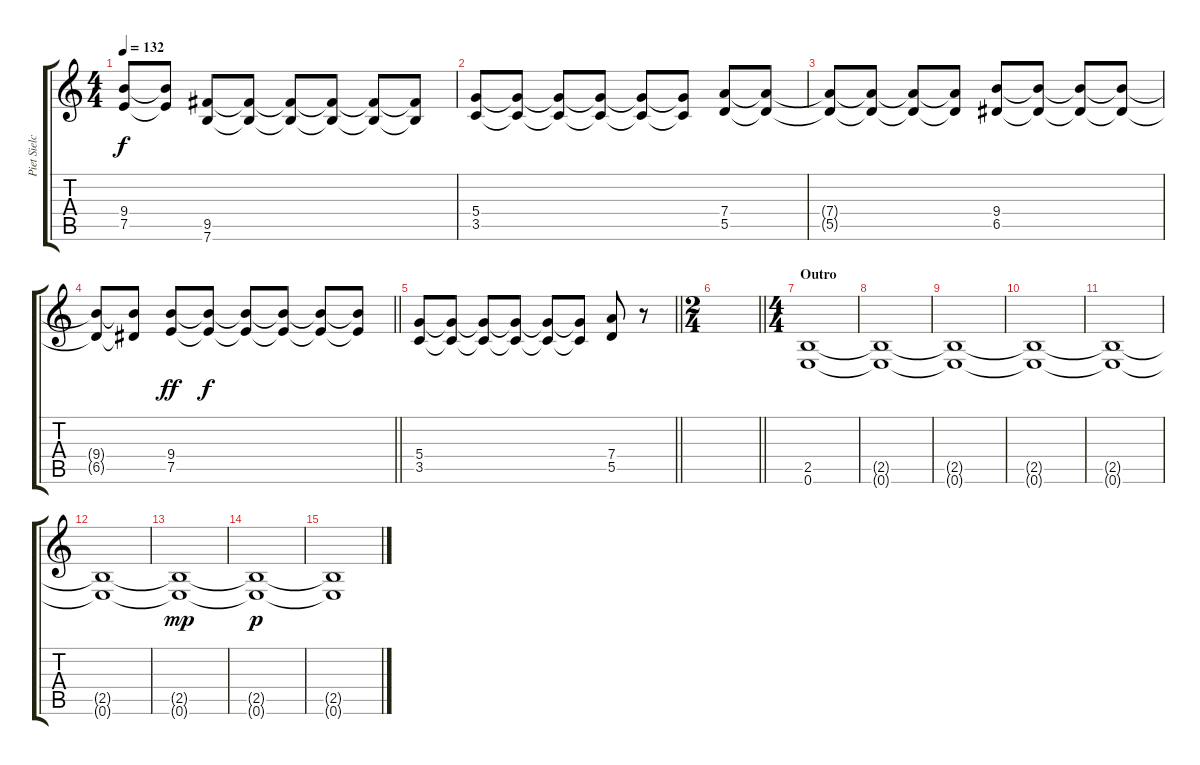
\track ("Piet Sielck" "Piet Sielc") {instrument distortionguitar}
\staff {score tabs}
\tuning (E4 B3 G3 D3 A2 E2) {hide}
\ts (4 4)
\tempo 132
\clef g2
\ks c
(9.4{t} 7.5{t}).8{dy f} (9.4{t} 7.5{t}).8 (9.5 7.6).8 (9.5{t} 7.6{t}).8 (9.5{t} 7.6{t}).8 (9.5{t} 7.6{t}).8 (9.5{t} 7.6{t}).8 (9.5{t} 7.6{t}).8 |
(5.4 3.5).8 (5.4{t} 3.5{t}).8 (5.4{t} 3.5{t}).8 (5.4{t} 3.5{t}).8 (5.4{t} 3.5{t}).8 (5.4{t} 3.5{t}).8 (7.4 5.5).8 (7.4{t} 5.5{t}).8 |
(7.4{t} 5.5{t}).8 (7.4{t} 5.5{t}).8 (7.4{t} 5.5{t}).8 (7.4{t} 5.5{t}).8 (9.4 6.5).8 (9.4{t} 6.5{t}).8 (9.4{t} 6.5{t}).8 (9.4{t} 6.5{t}).8 |
\barLineRight lightlight
(9.4{t} 6.5{t}).8 (9.4{t} 6.5{t}).8 (9.4 7.5).8{dy ff} (9.4{t} 7.5{t}).8{dy f} (9.4{t} 7.5{t}).8 (9.4{t} 7.5{t}).8 (9.4{t} 7.5{t}).8 (9.4{t} 7.5{t}).8 |
\barLineRight lightlight
(5.4 3.5).8 (5.4{t} 3.5{t}).8 (5.4{t} 3.5{t}).8 (5.4{t} 3.5{t}).8 (5.4{t} 3.5{t}).8 (5.4{t} 3.5{t}).8 (7.4 5.5).8 r.8 |
\ts (2 4)
\barLineRight lightlight
|
\ts (4 4)
\section ("" "Outro")
(2.5 0.6).1 |
(2.5{t} 0.6{t}).1 |
(2.5{t} 0.6{t}).1 |
(2.5{t} 0.6{t}).1 |
(2.5{t} 0.6{t}).1 |
(2.5{t} 0.6{t}).1{volume 10} |
(2.5{t} 0.6{t}).1{dy mp volume 6} |
(2.5{t} 0.6{t}).1{dy p volume 3} |
(2.5{t} 0.6{t}).1{volume 0}
